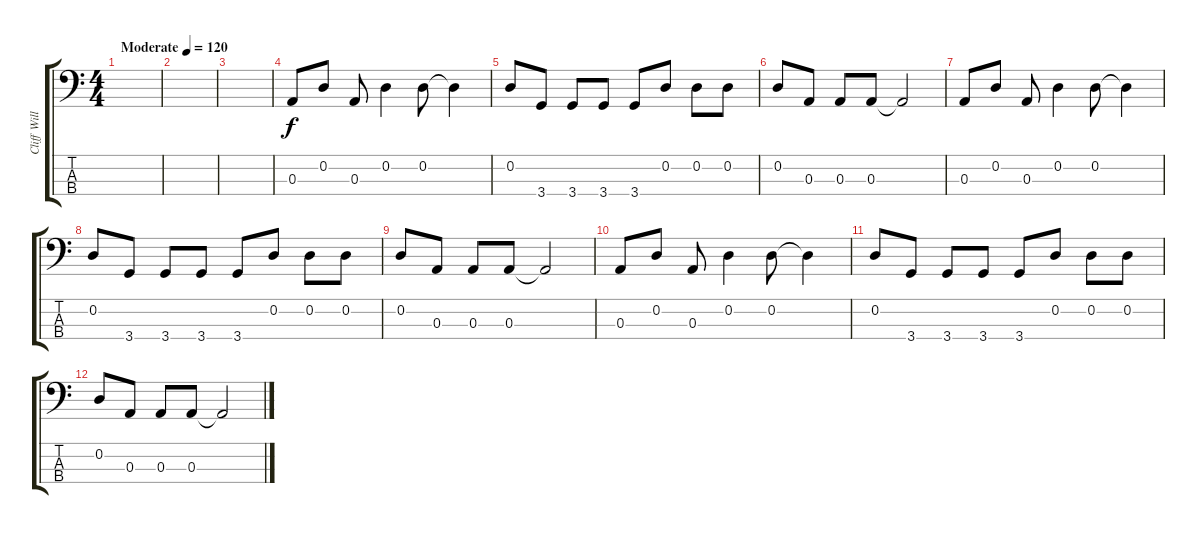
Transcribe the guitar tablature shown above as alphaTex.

\track ("Cliff Williams (Bass)" "Cliff Will") {instrument electricbassfinger}
\staff {score tabs}
\tuning (G2 D2 A1 E1) {hide}
\ts (4 4)
\tempo (120 "Moderate")
\clef f4
\ks c
|
|
|
0.3.8 0.2.8 0.3.8 0.2.4 0.2.8 0.2{t}.4 |
0.2.8 3.4.8 3.4.8 3.4.8 3.4.8 0.2.8 0.2.8 0.2.8 |
0.2.8 0.3.8 0.3.8 0.3.8 0.3{t}.2 |
0.3.8 0.2.8 0.3.8 0.2.4 0.2.8 0.2{t}.4 |
0.2.8 3.4.8 3.4.8 3.4.8 3.4.8 0.2.8 0.2.8 0.2.8 |
0.2.8 0.3.8 0.3.8 0.3.8 0.3{t}.2 |
0.3.8 0.2.8 0.3.8 0.2.4 0.2.8 0.2{t}.4 |
0.2.8 3.4.8 3.4.8 3.4.8 3.4.8 0.2.8 0.2.8 0.2.8 |
0.2.8 0.3.8 0.3.8 0.3.8 0.3{t}.2
